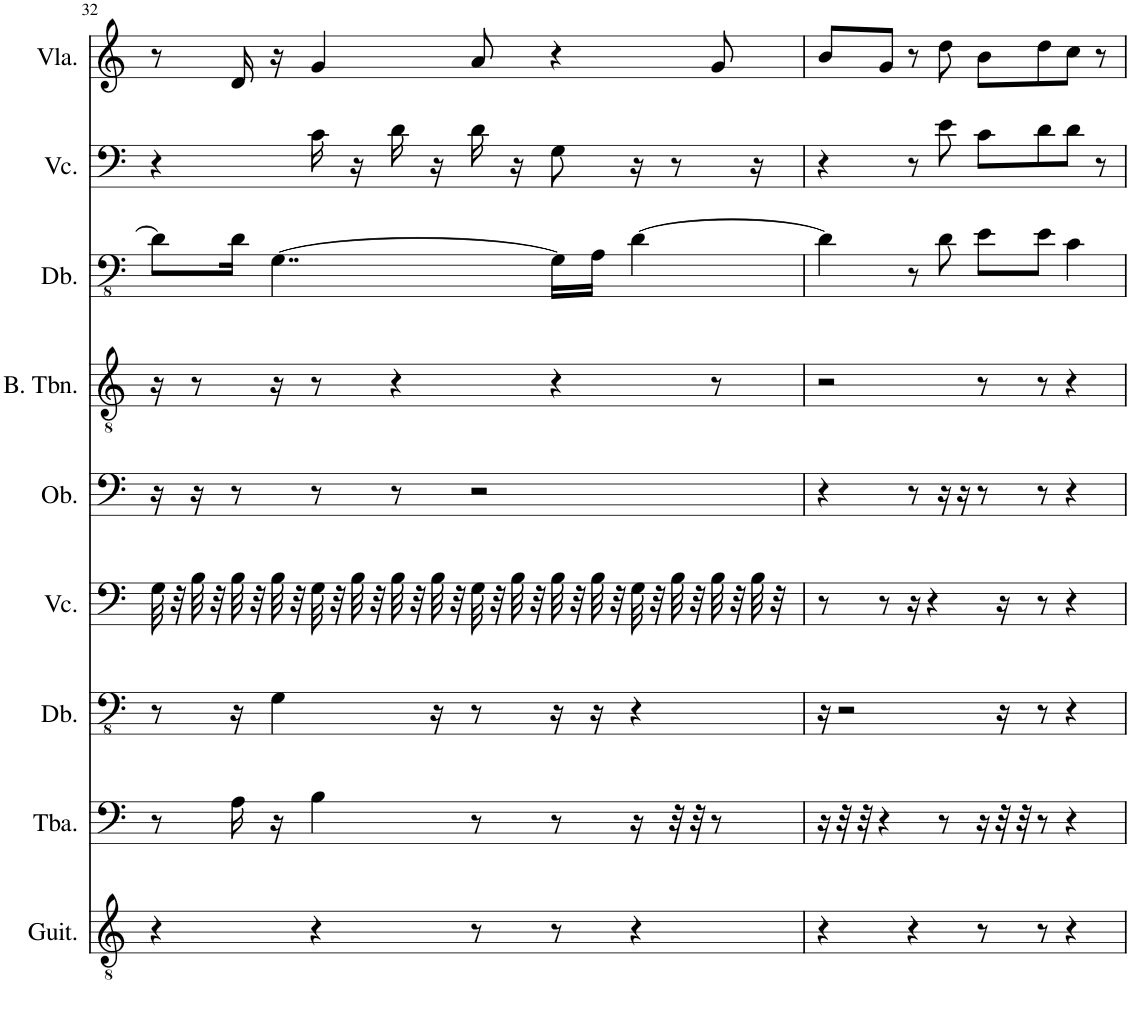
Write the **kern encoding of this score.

**kern	**kern	**kern	**kern	**kern	**kern	**kern	**kern	**kern
*part9	*part8	*part7	*part6	*part5	*part4	*part3	*part2	*part1
*staff9	*staff8	*staff7	*staff6	*staff5	*staff4	*staff3	*staff2	*staff1
*I"Classical Guitar	*I"Tuba	*I"Double Bass	*I"Violoncello	*I"Oboe	*I"Bass Trombone	*I"Double Bass	*I"Violoncello	*I"Viola
*I'Guit.	*I'Tba.	*I'Db.	*I'Vc.	*I'Ob.	*I'B. Tbn.	*I'Db.	*I'Vc.	*I'Vla.
!!LO:PB:g=z
*clefGv2	*clefF4	*clefFv4	*clefF4	*clefF4	*clefGv2	*clefFv4	*clefF4	*clefG2
*	*	*Trd7c12	*	*Trd-14c-24	*	*Trd7c12	*	*
*k[]	*k[]	*k[]	*k[]	*k[]	*k[]	*k[]	*k[]	*k[]
*M4/4	*M4/4	*M4/4	*M4/4	*M4/4	*M4/4	*M4/4	*M4/4	*M4/4
=32	=32	=32	=32	=32	=32	=32	=32	=32
4r	8r	8r	32G\	16r	16r	8D\L]	4r	8r
.	.	.	32r	.	.	.	.	.
.	.	.	32B\	16r	8r	.	.	.
.	.	.	32r	.	.	.	.	.
.	16A\	16r	32B\	8r	.	16D\Jk	.	16d/
.	.	.	32r	.	.	.	.	.
.	16r	4GG\	32B\	.	16r	[4..GG\	.	16r
.	.	.	32r	.	.	.	.	.
4r	4B\	.	32G\	8r	8r	.	16c\	4g/
.	.	.	32r	.	.	.	.	.
.	.	.	32B\	.	.	.	16r	.
.	.	.	32r	.	.	.	.	.
.	.	.	32B\	8r	4r	.	16d\	.
.	.	.	32r	.	.	.	.	.
.	.	16r	32B\	.	.	.	16r	.
.	.	.	32r	.	.	.	.	.
8r	8r	8r	32G\	2r	.	.	16d\	8a/
.	.	.	32r	.	.	.	.	.
.	.	.	32B\	.	.	.	16r	.
.	.	.	32r	.	.	.	.	.
8r	8r	16r	32B\	.	4r	16GG\LL]	8G\	4r
.	.	.	32r	.	.	.	.	.
.	.	16r	32B\	.	.	16AA\JJ	.	.
.	.	.	32r	.	.	.	.	.
4r	16r	4r	32G\	.	.	[4D\	16r	.
.	.	.	32r	.	.	.	.	.
.	32r	.	32B\	.	.	.	8r	.
.	32r	.	32r	.	.	.	.	.
.	8r	.	32B\	.	8r	.	.	8g/
.	.	.	32r	.	.	.	.	.
.	.	.	32B\	.	.	.	16r	.
.	.	.	32r	.	.	.	.	.
=33	=33	=33	=33	=33	=33	=33	=33	=33
4r	16r	16r	8r	4r	2r	4D\]	4r	8b/L
.	32r	2r	.	.	.	.	.	.
.	32r	.	.	.	.	.	.	.
.	4r	.	8r	.	.	.	.	8g/J
4r	.	.	16r	8r	.	8r	8r	8r
.	.	.	4r	.	.	.	.	.
.	8r	.	.	16r	.	8D\	8e\	8dd\
.	.	.	.	16r	.	.	.	.
8r	16r	.	.	8r	8r	8E\L	8c\L	8b\L
.	32r	16r	16r	.	.	.	.	.
.	32r	.	.	.	.	.	.	.
8r	8r	8r	8r	8r	8r	8E\J	8d\	8dd\
4r	4r	4r	4r	4r	4r	4C\	8d\J	8cc\J
.	.	.	.	.	.	.	8r	8r
=	=	=	=	=	=	=	=	=
*-	*-	*-	*-	*-	*-	*-	*-	*-
